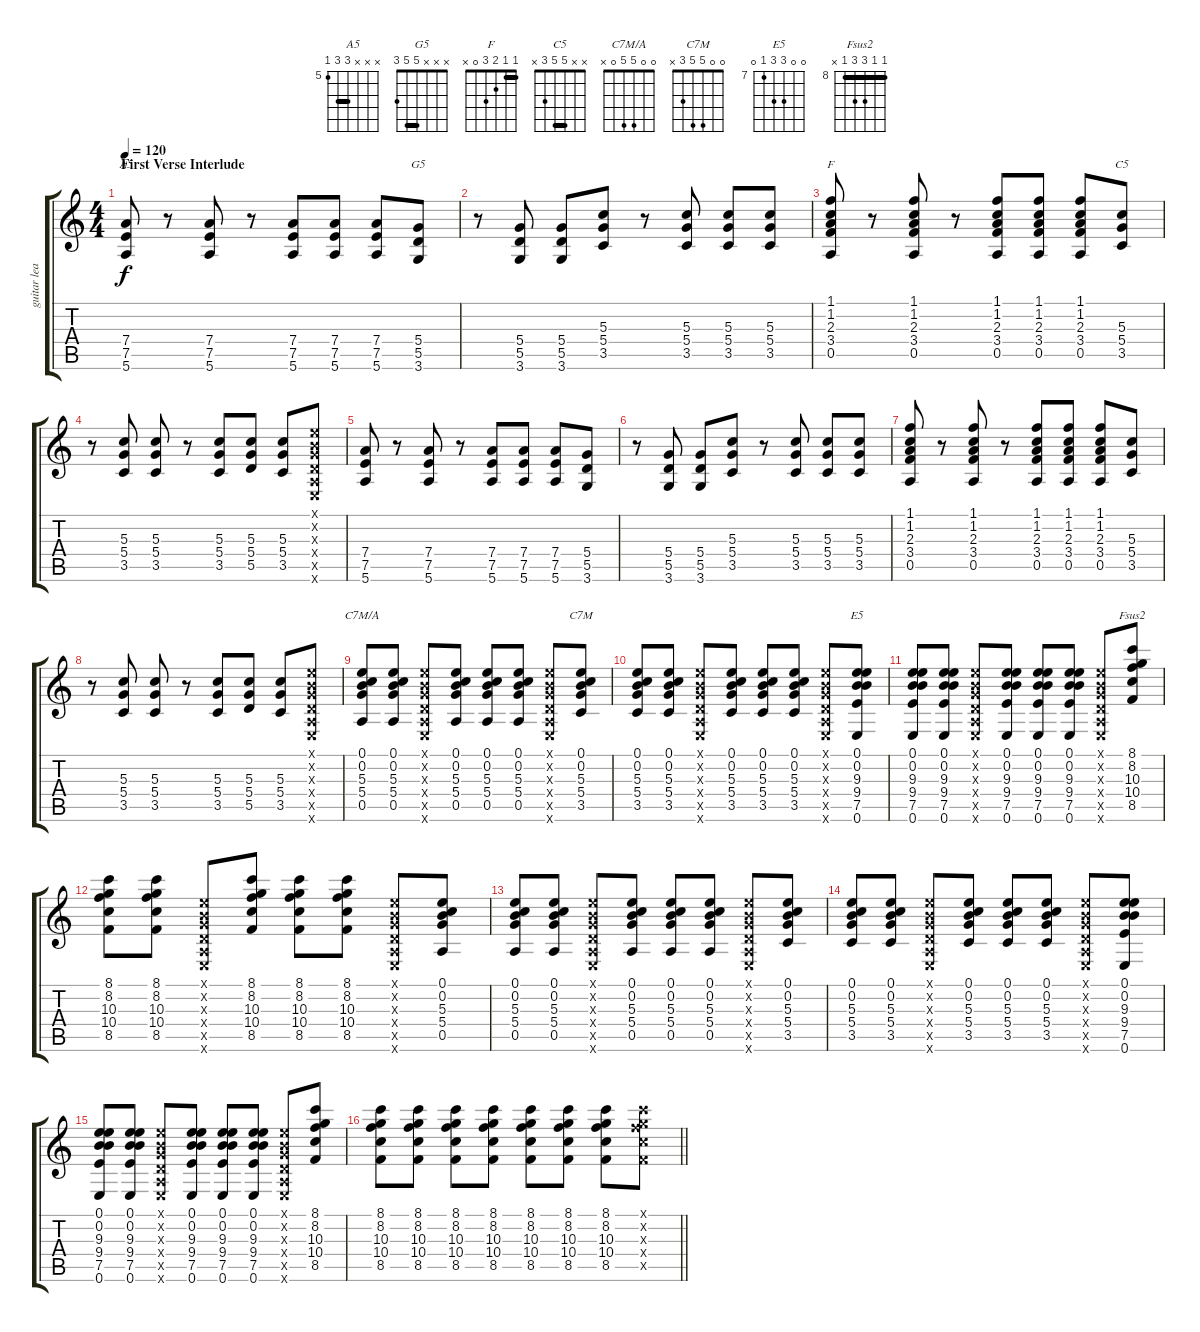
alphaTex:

\track ("guitar lead" "guitar lea") {instrument acousticguitarnylon}
\staff {score tabs}
\tuning (E4 B3 G3 D3 A2 E2) {hide}
\chord ("A5" x x x 7 7 5) {firstfret 5 barre 7}
\chord ("G5" x x x 5 5 3) {barre 5}
\chord ("F" 1 1 2 3 0 x) {barre 1}
\chord ("C5" x x 5 5 3 x) {barre 5}
\chord ("C7M/A" 0 0 5 5 0 x)
\chord ("C7M" 0 0 5 5 3 x)
\chord ("E5" 0 0 9 9 7 0) {firstfret 7}
\chord ("Fsus2" 8 8 10 10 8 x) {firstfret 8 barre 8}
\ts (4 4)
\section ("" "First Verse Interlude")
\tempo 120
\clef g2
\ks c
(7.4 7.5 5.6).8{ch "A5" dy f} r.8 (7.4 7.5 5.6).8 r.8 (7.4 7.5 5.6).8 (7.4 7.5 5.6).8 (7.4 7.5 5.6).8 (5.4 5.5 3.6).8{ch "G5"} |
r.8 (5.4 5.5 3.6).8 (5.4 5.5 3.6).8 (5.3 5.4 3.5).8 r.8 (5.3 5.4 3.5).8 (5.3 5.4 3.5).8 (5.3 5.4 3.5).8 |
(1.1 1.2 2.3 3.4 0.5).8{ch "F"} r.8 (1.1 1.2 2.3 3.4 0.5).8 r.8 (1.1 1.2 2.3 3.4 0.5).8 (1.1 1.2 2.3 3.4 0.5).8 (1.1 1.2 2.3 3.4 0.5).8 (5.3 5.4 3.5).8{ch "C5"} |
r.8 (5.3 5.4 3.5).8 (5.3 5.4 3.5).8 r.8 (5.3 5.4 3.5).8 (5.3 5.4 5.5).8 (5.3 5.4 3.5).8 (0.1{x} 0.2{x} 0.3{x} 0.4{x} 0.5{x} 0.6{x}).8 |
(7.4 7.5 5.6).8 r.8 (7.4 7.5 5.6).8 r.8 (7.4 7.5 5.6).8 (7.4 7.5 5.6).8 (7.4 7.5 5.6).8 (5.4 5.5 3.6).8 |
r.8 (5.4 5.5 3.6).8 (5.4 5.5 3.6).8 (5.3 5.4 3.5).8 r.8 (5.3 5.4 3.5).8 (5.3 5.4 3.5).8 (5.3 5.4 3.5).8 |
(1.1 1.2 2.3 3.4 0.5).8 r.8 (1.1 1.2 2.3 3.4 0.5).8 r.8 (1.1 1.2 2.3 3.4 0.5).8 (1.1 1.2 2.3 3.4 0.5).8 (1.1 1.2 2.3 3.4 0.5).8 (5.3 5.4 3.5).8 |
r.8 (5.3 5.4 3.5).8 (5.3 5.4 3.5).8 r.8 (5.3 5.4 3.5).8 (5.3 5.4 5.5).8 (5.3 5.4 3.5).8 (0.1{x} 0.2{x} 0.3{x} 0.4{x} 0.5{x} 0.6{x}).8 |
(0.1 0.2 5.3 5.4 0.5).8{ch "C7M/A"} (0.1 0.2 5.3 5.4 0.5).8 (0.1{x} 0.2{x} 0.3{x} 0.4{x} 0.5{x} 0.6{x}).8 (0.1 0.2 5.3 5.4 0.5).8 (0.1 0.2 5.3 5.4 0.5).8 (0.1 0.2 5.3 5.4 0.5).8 (0.1{x} 0.2{x} 0.3{x} 0.4{x} 0.5{x} 0.6{x}).8 (0.1 0.2 5.3 5.4 3.5).8{ch "C7M"} |
(0.1 0.2 5.3 5.4 3.5).8 (0.1 0.2 5.3 5.4 3.5).8 (0.1{x} 0.2{x} 0.3{x} 0.4{x} 0.5{x} 0.6{x}).8 (0.1 0.2 5.3 5.4 3.5).8 (0.1 0.2 5.3 5.4 3.5).8 (0.1 0.2 5.3 5.4 3.5).8 (0.1{x} 0.2{x} 0.3{x} 0.4{x} 0.5{x} 0.6{x}).8 (0.1 0.2 9.3 9.4 7.5 0.6).8{ch "E5"} |
(0.1 0.2 9.3 9.4 7.5 0.6).8 (0.1 0.2 9.3 9.4 7.5 0.6).8 (0.1{x} 0.2{x} 0.3{x} 0.4{x} 0.5{x} 0.6{x}).8 (0.1 0.2 9.3 9.4 7.5 0.6).8 (0.1 0.2 9.3 9.4 7.5 0.6).8 (0.1 0.2 9.3 9.4 7.5 0.6).8 (0.1{x} 0.2{x} 0.3{x} 0.4{x} 0.5{x} 0.6{x}).8 (8.1 8.2 10.3 10.4 8.5).8{ch "Fsus2"} |
(8.1 8.2 10.3 10.4 8.5).8 (8.1 8.2 10.3 10.4 8.5).8 (0.1{x} 0.2{x} 0.3{x} 0.4{x} 0.5{x} 0.6{x}).8 (8.1 8.2 10.3 10.4 8.5).8 (8.1 8.2 10.3 10.4 8.5).8 (8.1 8.2 10.3 10.4 8.5).8 (0.1{x} 0.2{x} 0.3{x} 0.4{x} 0.5{x} 0.6{x}).8 (0.1 0.2 5.3 5.4 0.5).8 |
(0.1 0.2 5.3 5.4 0.5).8 (0.1 0.2 5.3 5.4 0.5).8 (0.1{x} 0.2{x} 0.3{x} 0.4{x} 0.5{x} 0.6{x}).8 (0.1 0.2 5.3 5.4 0.5).8 (0.1 0.2 5.3 5.4 0.5).8 (0.1 0.2 5.3 5.4 0.5).8 (0.1{x} 0.2{x} 0.3{x} 0.4{x} 0.5{x} 0.6{x}).8 (0.1 0.2 5.3 5.4 3.5).8 |
(0.1 0.2 5.3 5.4 3.5).8 (0.1 0.2 5.3 5.4 3.5).8 (0.1{x} 0.2{x} 0.3{x} 0.4{x} 0.5{x} 0.6{x}).8 (0.1 0.2 5.3 5.4 3.5).8 (0.1 0.2 5.3 5.4 3.5).8 (0.1 0.2 5.3 5.4 3.5).8 (0.1{x} 0.2{x} 0.3{x} 0.4{x} 0.5{x} 0.6{x}).8 (0.1 0.2 9.3 9.4 7.5 0.6).8 |
(0.1 0.2 9.3 9.4 7.5 0.6).8 (0.1 0.2 9.3 9.4 7.5 0.6).8 (0.1{x} 0.2{x} 0.3{x} 0.4{x} 0.5{x} 0.6{x}).8 (0.1 0.2 9.3 9.4 7.5 0.6).8 (0.1 0.2 9.3 9.4 7.5 0.6).8 (0.1 0.2 9.3 9.4 7.5 0.6).8 (0.1{x} 0.2{x} 0.3{x} 0.4{x} 0.5{x} 0.6{x}).8 (8.1 8.2 10.3 10.4 8.5).8 |
\barLineRight lightlight
(8.1 8.2 10.3 10.4 8.5).8 (8.1 8.2 10.3 10.4 8.5).8 (8.1 8.2 10.3 10.4 8.5).8 (8.1 8.2 10.3 10.4 8.5).8 (8.1 8.2 10.3 10.4 8.5).8 (8.1 8.2 10.3 10.4 8.5).8 (8.1 8.2 10.3 10.4 8.5).8 (8.1{x} 8.2{x} 10.3{x} 10.4{x} 8.5{x}).8
